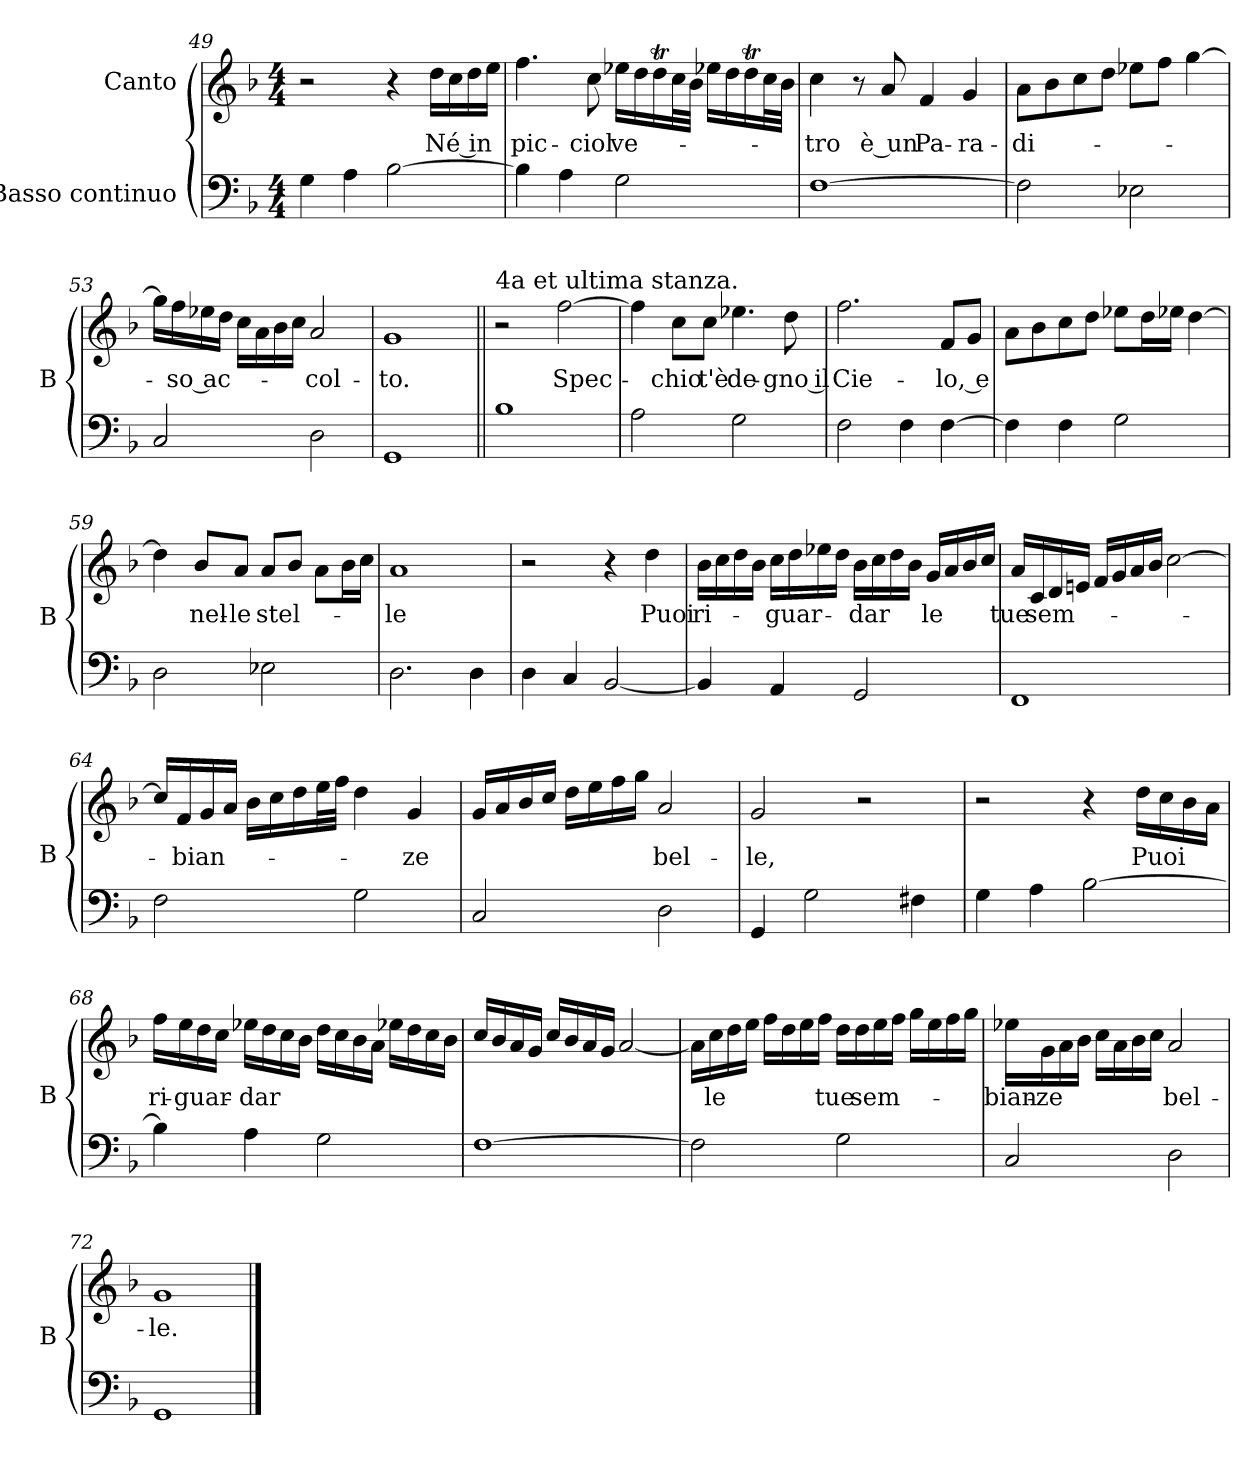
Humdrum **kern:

**kern	**kern	**text
*part2	*part1	*part1
*staff2	*staff1	*staff1
*I"Basso continuo	*I"Canto	*
*I'B	*	*
*clefF4	*clefG2	*
*k[b-]	*k[b-]	*
*F:	*F:	*
*M4/4	*M4/4	*
=49	=49	=49
4G	2r	.
4A	.	.
[2B-	4r	.
.	16ddLL	Né in
.	16cc	.
.	16dd	.
.	16eeJJ	.
=50	=50	=50
4B-]	4.ff	pic-
4A	.	.
.	8cc	-ciol
2G	16ee-XLL	ve-
.	16dd	.
.	16ddt	.
.	32ccL	.
.	32b-JJJ	.
.	16ee-XLL	.
.	16dd	.
.	16ddt	.
.	32ccL	.
.	32b-JJJ	.
=51	=51	=51
[1F	4cc	-tro
.	8r	.
.	8a	è un
.	4f	Pa-
.	4g	-ra-
=52	=52	=52
2F]	8aL	-di-
.	8b-	.
.	8cc	.
.	8ddJ	.
2E-X	8ee-XL	.
.	8ffJ	.
.	[4gg	.
=53	=53	=53
2C	16ggLL]	.
.	16ff	-so ac-
.	16ee-X	.
.	16ddJJ	.
.	16ccLL	.
.	16a	.
.	16b-	.
.	16ccJJ	.
2D	2a	-col-
=54	=54	=54
1GG	1g	-to.
=55||	=55||	=55||
!	!LO:TX:a:t=4a et ultima stanza.	!
1B-	2r	.
.	[2ff	Spec-
=56	=56	=56
2A	4ff]	.
.	8ccL	-chio
.	8ccJ	t'è
2G	4.ee-X	de-
.	8dd	-gno il
=57	=57	=57
2F	2.ff	Cie-
4F	.	.
[4F	8fL	-lo, e
.	8gJ	.
=58	=58	=58
4F]	8aL	.
.	8b-	.
4F	8cc	.
.	8ddJ	.
2G	8ee-XL	.
.	16ddL	.
.	16ee-XJJ	.
.	[4dd	.
=59	=59	=59
2D	4dd]	.
.	8b-L	nel-
.	8aJ	-le
2E-X	8aL	stel-
.	8b-J	.
.	8aL	.
.	16b-L	.
.	16ccJJ	.
=60	=60	=60
2.D	1a	-le
4D	.	.
=61	=61	=61
4D	2r	.
4C	.	.
[2BB-	4r	.
.	4dd	Puoi
=62	=62	=62
4BB-]	16b-LL	ri-
.	16cc	.
.	16dd	.
.	16b-JJ	.
4AA	16ccLL	-guar-
.	16dd	.
.	16ee-X	.
.	16ddJJ	.
2GG	16b-LL	-dar
.	16cc	.
.	16dd	.
.	16b-JJ	.
.	16gLL	le
.	16a	.
.	16b-	.
.	16ccJJ	.
=63	=63	=63
1FF	16aLL	tue
.	16c	sem-
.	16d	.
.	16enJJ	.
.	16fLL	.
.	16g	.
.	16a	.
.	16b-JJ	.
.	[2cc	.
=64	=64	=64
2F	16ccLL]	.
.	16f	-bian-
.	16g	.
.	16aJJ	.
.	16b-LL	.
.	16cc	.
.	16dd	.
.	32eeL	.
.	32ffJJJ	.
2G	4dd	.
.	4g	-ze
=65	=65	=65
2C	16gLL	.
.	16a	.
.	16b-	.
.	16ccJJ	.
.	16ddLL	.
.	16ee	.
.	16ff	.
.	16ggJJ	.
2D	2a	bel-
=66	=66	=66
4GG	2g	-le,
2G	.	.
.	2r	.
4F#X	.	.
=67	=67	=67
4G	2r	.
4A	.	.
[2B-	4r	.
.	16ddLL	Puoi
.	16cc	.
.	16b-	.
.	16aJJ	.
=68	=68	=68
4B-]	16ffLL	ri-
.	16ee	-guar-
.	16dd	.
.	16ccJJ	.
4A	16ee-XLL	-dar
.	16dd	.
.	16cc	.
.	16b-JJ	.
2G	16ddLL	.
.	16cc	.
.	16b-	.
.	16aJJ	.
.	16ee-XLL	.
.	16dd	.
.	16cc	.
.	16b-JJ	.
=69	=69	=69
[1F	16ccLL	.
.	16b-	.
.	16a	.
.	16gJJ	.
.	16ccLL	.
.	16b-	.
.	16a	.
.	16gJJ	.
.	[2a	.
=70	=70	=70
2F]	16aLL]	.
.	16cc	le
.	16dd	.
.	16eeJJ	.
.	16ffLL	.
.	16dd	.
.	16ee	.
.	16ffJJ	.
2G	16ddLL	tue
.	16dd	sem-
.	16ee	.
.	16ffJJ	.
.	16ggLL	.
.	16ee	.
.	16ff	.
.	16ggJJ	.
=71	=71	=71
2C	16ee-XLL	-bian-
.	16g	-ze
.	16a	.
.	16b-JJ	.
.	16ccLL	.
.	16a	.
.	16b-	.
.	16ccJJ	.
2D	2a	bel-
=72	=72	=72
1GG	1g	-le.
==	==	==
*-	*-	*-
